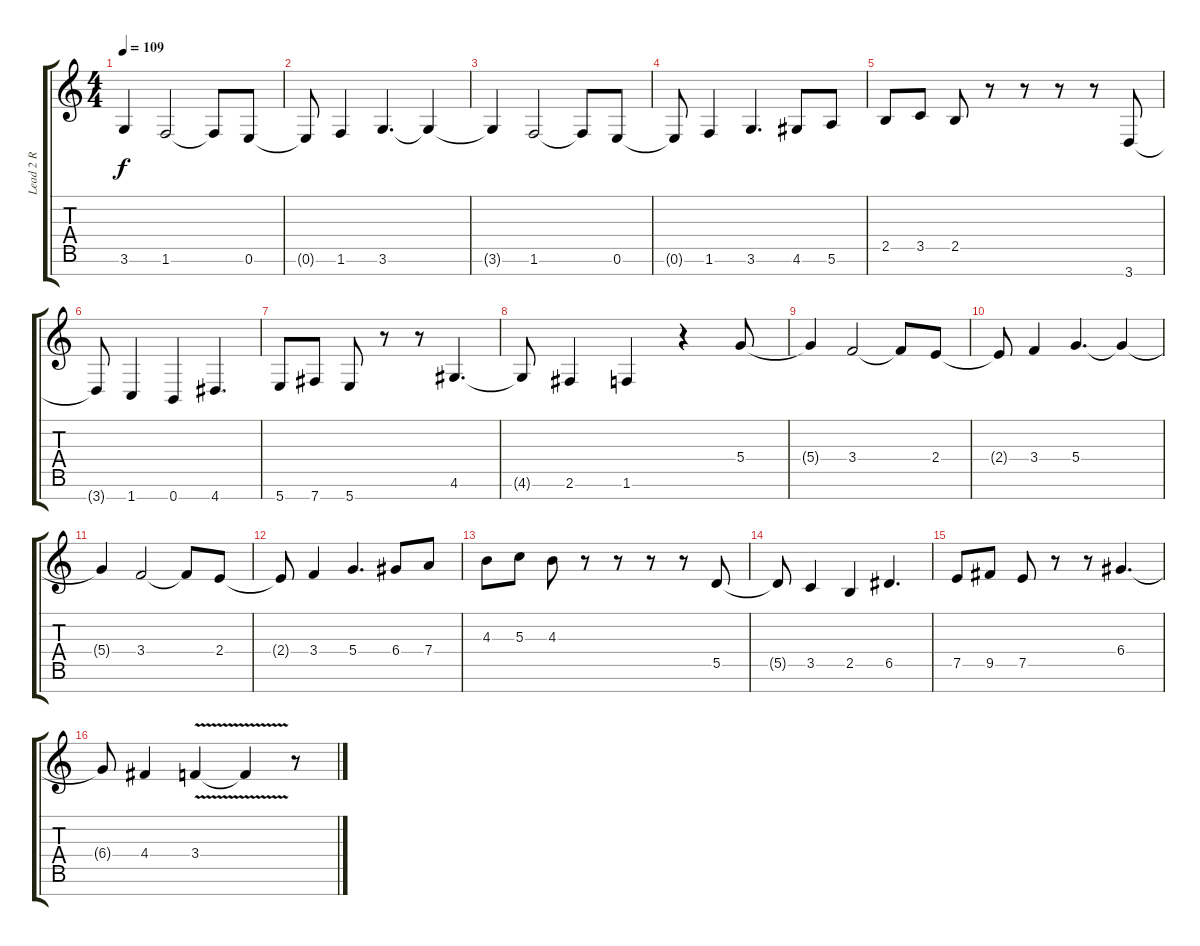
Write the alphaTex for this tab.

\track ("Lead 2 R" "Lead 2 R") {instrument distortionguitar}
\staff {score tabs}
\tuning (E4 B3 G3 D3 A2 E2 B1) {hide}
\ts (4 4)
\tempo 109
\clef g2
\ks c
3.6{t}.4{dy f} 1.6.2 1.6{t}.8 0.6.8 |
0.6{t}.8 1.6.4 3.6.4{d} 3.6{t}.4 |
3.6{t}.4 1.6.2 1.6{t}.8 0.6.8 |
0.6{t}.8 1.6.4 3.6.4{d} 4.6.8 5.6.8 |
2.5.8 3.5.8 2.5.8 r.8 r.8 r.8 r.8 3.7.8 |
3.7{t}.8 1.7.4 0.7.4 4.7.4{d} |
5.7.8 7.7.8 5.7.8 r.8 r.8 4.6.4{d} |
4.6{t}.8 2.6.4 1.6.4 r.4 5.4.8 |
5.4{t}.4 3.4.2 3.4{t}.8 2.4.8 |
2.4{t}.8 3.4.4 5.4.4{d} 5.4{t}.4 |
5.4{t}.4 3.4.2 3.4{t}.8 2.4.8 |
2.4{t}.8 3.4.4 5.4.4{d} 6.4.8 7.4.8 |
4.3.8 5.3.8 4.3.8 r.8 r.8 r.8 r.8 5.5.8 |
5.5{t}.8 3.5.4 2.5.4 6.5.4{d} |
7.5.8 9.5.8 7.5.8 r.8 r.8 6.4.4{d} |
6.4{t}.8 4.4.4 3.4{v}.4 3.4{t}.4 r.8
